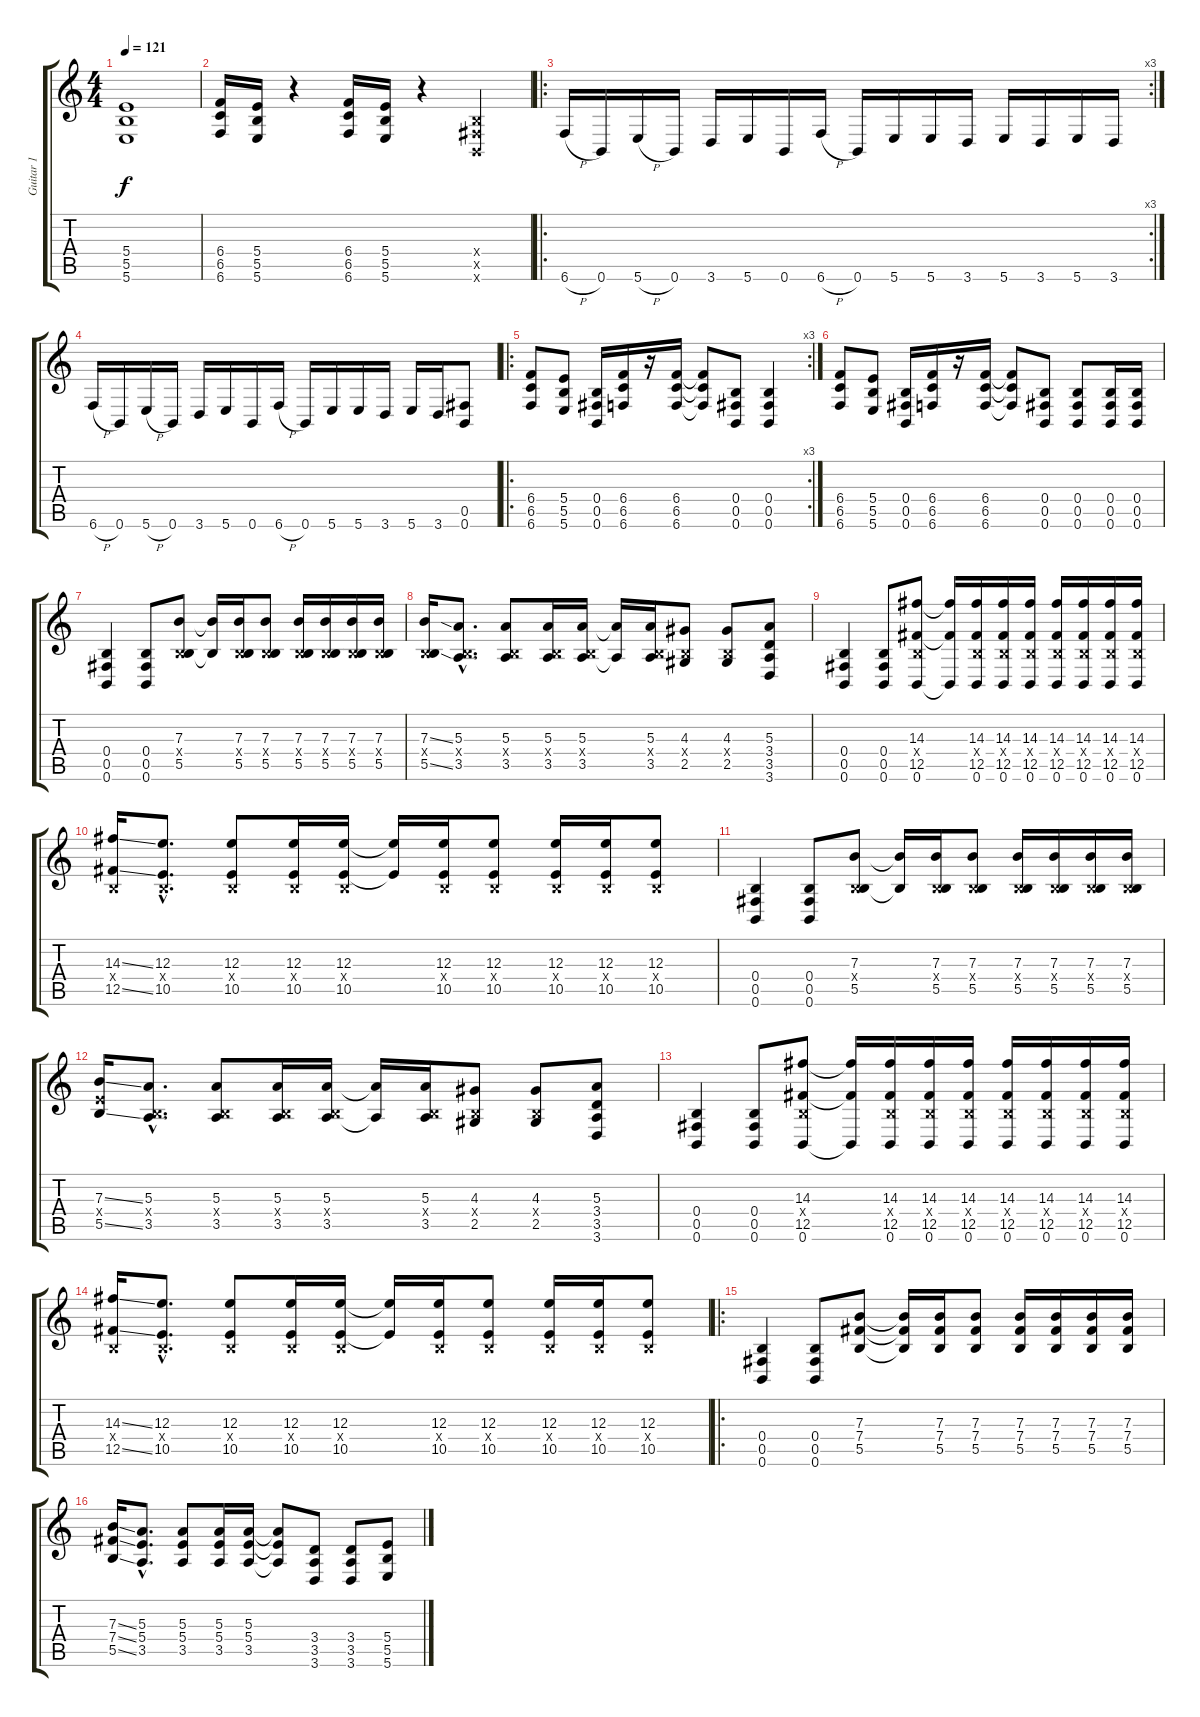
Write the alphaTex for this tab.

\track ("Guitar 1" "Guitar 1") {instrument distortionguitar}
\staff {score tabs}
\tuning (Db4 Ab3 E3 B2 Gb2 B1) {hide}
\ts (4 4)
\tempo 121
\clef g2
\ks c
(5.4 5.5 5.6).1{dy f} |
(6.4 6.5 6.6).16 (5.4 5.5 5.6).16 r.4 (6.4 6.5 6.6).16 (5.4 5.5 5.6).16 r.4 (0.4{x} 0.5{x} 0.6{x}).4 |
\ro
\rc 3
6.6{h}.16 0.6.16 5.6{h}.16 0.6.16 3.6.16 5.6.16 0.6.16 6.6{h}.16 0.6.16 5.6.16 5.6.16 3.6.16 5.6.16 3.6.16 5.6.16 3.6.16 |
6.6{h}.16 0.6.16 5.6{h}.16 0.6.16 3.6.16 5.6.16 0.6.16 6.6{h}.16 0.6.16 5.6.16 5.6.16 3.6.16 5.6.16 3.6.16 (0.5 0.6).8 |
\ro
\rc 3
(6.4 6.5 6.6).8 (5.4 5.5 5.6).8 (0.4 0.5 0.6).16 (6.4 6.5 6.6).16 r.16 (6.4 6.5 6.6).16 (6.4{t} 6.5{t} 6.6{t}).8 (0.4 0.5 0.6).8 (0.4 0.5 0.6).4 |
(6.4 6.5 6.6).8 (5.4 5.5 5.6).8 (0.4 0.5 0.6).16 (6.4 6.5 6.6).16 r.16 (6.4 6.5 6.6).16 (6.4{t} 6.5{t} 6.6{t}).8 (0.4 0.5 0.6).8 (0.4 0.5 0.6).8 (0.4 0.5 0.6).16 (0.4 0.5 0.6).16 |
(0.4 0.5 0.6).4 (0.4 0.5 0.6).8 (7.3 0.4{x} 5.5).8 (7.3{t} 5.5{t}).16 (7.3 0.4{x} 5.5).16 (7.3 0.4{x} 5.5).8 (7.3 0.4{x} 5.5).16 (7.3 0.4{x} 5.5).16 (7.3 0.4{x} 5.5).16 (7.3 0.4{x} 5.5).16 |
(7.3{ss} 0.4{x} 5.5{ss}).16 (5.3{hac} 0.4{hac x} 3.5{hac}).8{d} (5.3 0.4{x} 3.5).8 (5.3 0.4{x} 3.5).16 (5.3 0.4{x} 3.5).16 (5.3{t} 3.5{t}).16 (5.3 0.4{x} 3.5).16 (4.3 0.4{x} 2.5).8 (4.3 0.4{x} 2.5).8 (5.3 3.4 3.5 3.6).8 |
(0.4 0.5 0.6).4 (0.4 0.5 0.6).8 (14.3 0.4{x} 12.5 0.6).8 (14.3{t} 12.5{t} 0.6{t}).16 (14.3 0.4{x} 12.5 0.6).16 (14.3 0.4{x} 12.5 0.6).16 (14.3 0.4{x} 12.5 0.6).16 (14.3 0.4{x} 12.5 0.6).16 (14.3 0.4{x} 12.5 0.6).16 (14.3 0.4{x} 12.5 0.6).16 (14.3 0.4{x} 12.5 0.6).16 |
(14.3{ss} 0.4{x} 12.5{ss}).16 (12.3{hac} 0.4{hac x} 10.5{hac}).8{d} (12.3 0.4{x} 10.5).8 (12.3 0.4{x} 10.5).16 (12.3 0.4{x} 10.5).16 (12.3{t} 10.5{t}).16 (12.3 0.4{x} 10.5).16 (12.3 0.4{x} 10.5).8 (12.3 0.4{x} 10.5).16 (12.3 0.4{x} 10.5).16 (12.3 0.4{x} 10.5).8 |
(0.4 0.5 0.6).4 (0.4 0.5 0.6).8 (7.3 0.4{x} 5.5).8 (7.3{t} 5.5{t}).16 (7.3 0.4{x} 5.5).16 (7.3 0.4{x} 5.5).8 (7.3 0.4{x} 5.5).16 (7.3 0.4{x} 5.5).16 (7.3 0.4{x} 5.5).16 (7.3 0.4{x} 5.5).16 |
(7.3{ss} 5.4{x} 5.5{ss}).16 (5.3{hac} 0.4{hac x} 3.5{hac}).8{d} (5.3 0.4{x} 3.5).8 (5.3 0.4{x} 3.5).16 (5.3 0.4{x} 3.5).16 (5.3{t} 3.5{t}).16 (5.3 0.4{x} 3.5).16 (4.3 0.4{x} 2.5).8 (4.3 0.4{x} 2.5).8 (5.3 3.4 3.5 3.6).8 |
(0.4 0.5 0.6).4 (0.4 0.5 0.6).8 (14.3 0.4{x} 12.5 0.6).8 (14.3{t} 12.5{t} 0.6{t}).16 (14.3 0.4{x} 12.5 0.6).16 (14.3 0.4{x} 12.5 0.6).16 (14.3 0.4{x} 12.5 0.6).16 (14.3 0.4{x} 12.5 0.6).16 (14.3 0.4{x} 12.5 0.6).16 (14.3 0.4{x} 12.5 0.6).16 (14.3 0.4{x} 12.5 0.6).16 |
(14.3{ss} 0.4{x} 12.5{ss}).16 (12.3{hac} 0.4{hac x} 10.5{hac}).8{d} (12.3 0.4{x} 10.5).8 (12.3 0.4{x} 10.5).16 (12.3 0.4{x} 10.5).16 (12.3{t} 10.5{t}).16 (12.3 0.4{x} 10.5).16 (12.3 0.4{x} 10.5).8 (12.3 0.4{x} 10.5).16 (12.3 0.4{x} 10.5).16 (12.3 0.4{x} 10.5).8 |
\ro
(0.4 0.5 0.6).4 (0.4 0.5 0.6).8 (7.3 7.4 5.5).8 (7.3{t} 7.4{t} 5.5{t}).16 (7.3 7.4 5.5).16 (7.3 7.4 5.5).8 (7.3 7.4 5.5).16 (7.3 7.4 5.5).16 (7.3 7.4 5.5).16 (7.3 7.4 5.5).16 |
(7.3{ss} 7.4{ss} 5.5{ss}).16 (5.3{hac} 5.4{hac} 3.5{hac}).8{d} (5.3 5.4 3.5).8 (5.3 5.4 3.5).16 (5.3 5.4 3.5).16 (5.3{t} 5.4{t} 3.5{t}).8 (3.4 3.5 3.6).8 (3.4 3.5 3.6).8 (5.4 5.5 5.6).8
